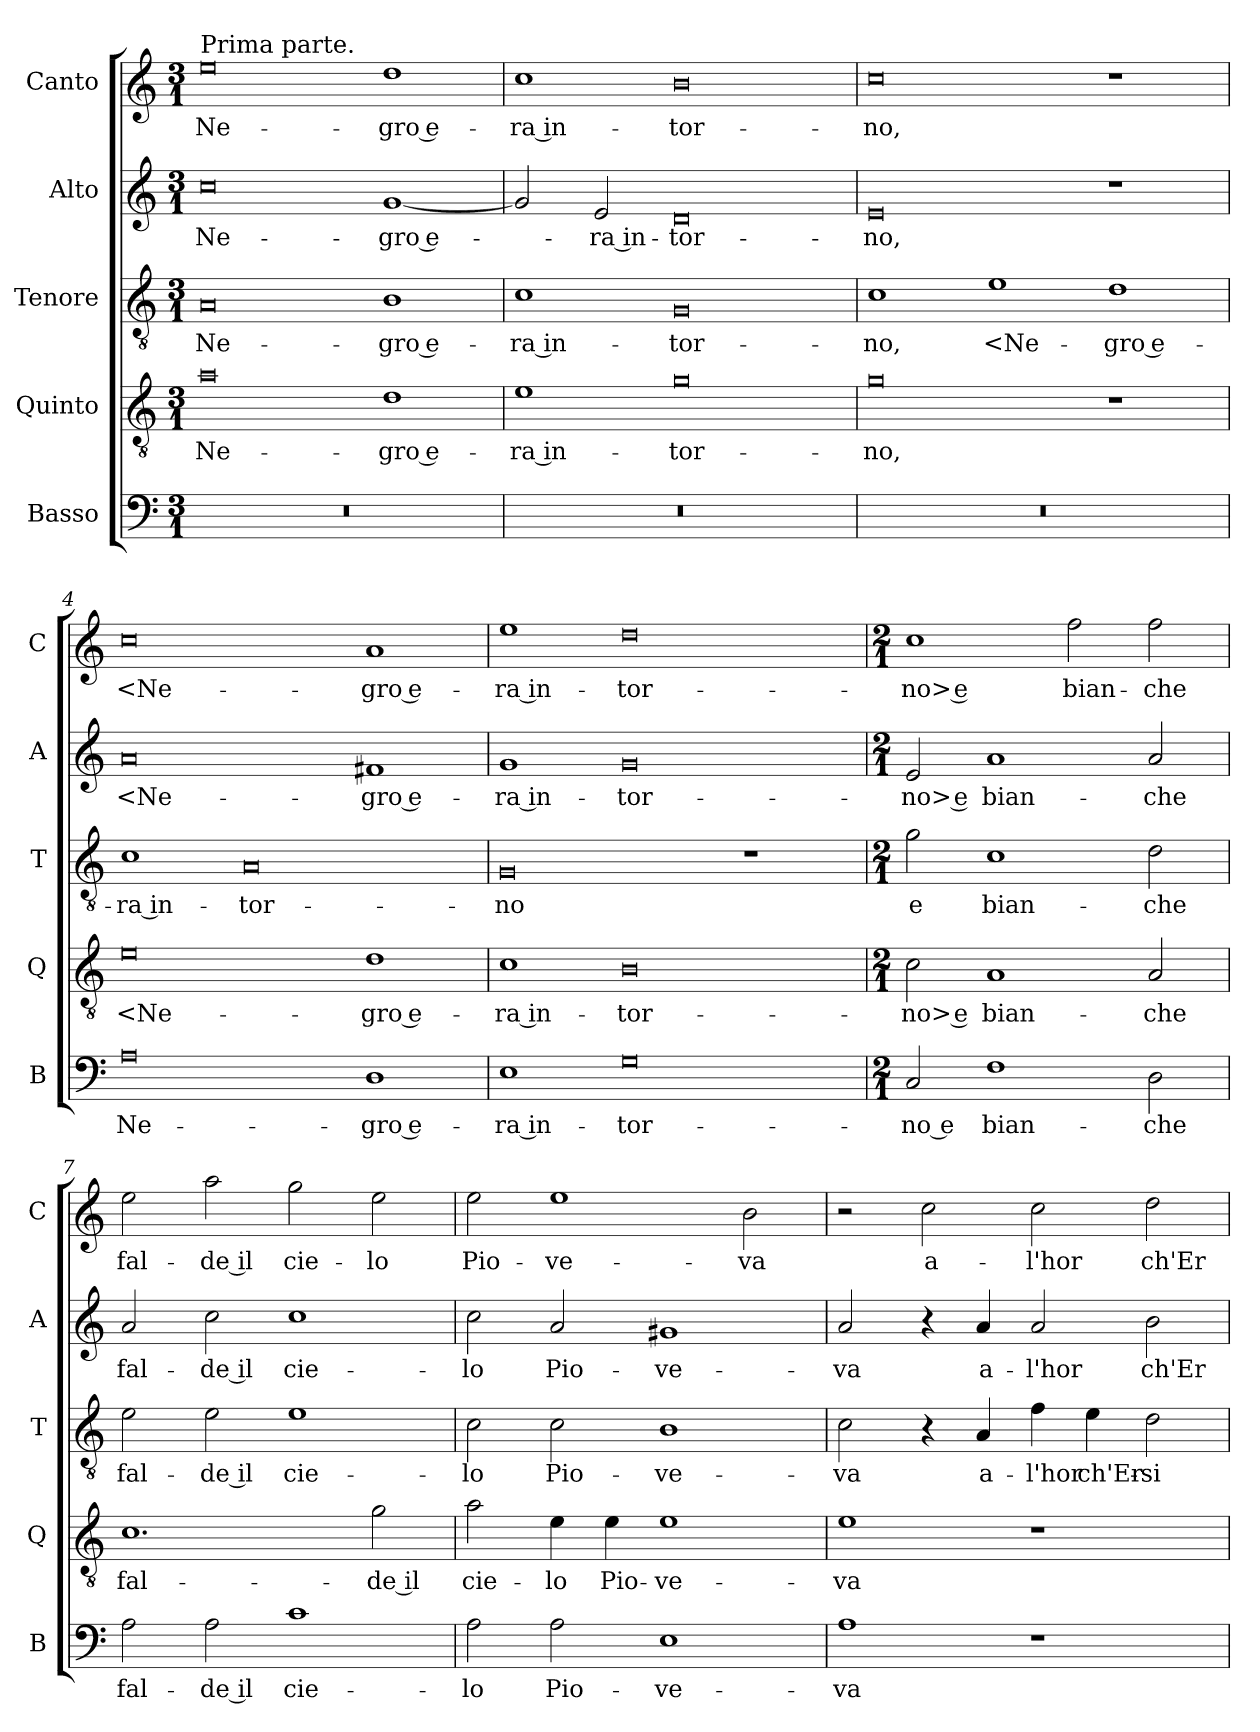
**kern	**text	**kern	**text	**kern	**text	**kern	**text	**kern	**text
*part5	*part5	*part4	*part4	*part3	*part3	*part2	*part2	*part1	*part1
*staff5	*staff5	*staff4	*staff4	*staff3	*staff3	*staff2	*staff2	*staff1	*staff1
*I"Basso	*	*I"Quinto	*	*I"Tenore	*	*I"Alto	*	*I"Canto	*
*I'B	*	*I'Q	*	*I'T	*	*I'A	*	*I'C	*
*clefF4	*	*clefGv2	*	*clefGv2	*	*clefG2	*	*clefG2	*
*k[]	*	*k[]	*	*k[]	*	*k[]	*	*k[]	*
*M3/1	*	*M3/1	*	*M3/1	*	*M3/1	*	*M3/1	*
=1	=1	=1	=1	=1	=1	=1	=1	=1	=1
!	!	!	!	!	!	!	!	!LO:TX:a:t=Prima parte.	!
1%3r	.	0a	Ne-	0A	Ne-	0cc	Ne-	0ee	Ne-
.	.	1d	-gro e-	1B	-gro e-	[1g	-gro e-	1dd	-gro e-
=2	=2	=2	=2	=2	=2	=2	=2	=2	=2
1%3r	.	1e	-ra in-	1c	-ra in-	2g]	.	1cc	-ra in-
.	.	.	.	.	.	2e	-ra in-	.	.
.	.	0g	-tor-	0G	-tor-	0d	-tor-	0b	-tor-
=3	=3	=3	=3	=3	=3	=3	=3	=3	=3
1%3r	.	0g	-no,	1c	-no,	0e	-no,	0cc	-no,
.	.	.	.	1e	<Ne-	.	.	.	.
.	.	1r	.	1d	-gro e-	1r	.	1r	.
=4	=4	=4	=4	=4	=4	=4	=4	=4	=4
0A	Ne-	0e	<Ne-	1c	-ra in-	0a	<Ne-	0cc	<Ne-
.	.	.	.	0A	-tor-	.	.	.	.
1D	-gro e-	1d	-gro e-	.	.	1f#X	-gro e-	1a	-gro e-
=5	=5	=5	=5	=5	=5	=5	=5	=5	=5
1E	-ra in-	1c	-ra in-	0G	-no	1g	-ra in-	1ee	-ra in-
0G	-tor-	0B	-tor-	.	.	0g	-tor-	0dd	-tor-
.	.	.	.	1r	.	.	.	.	.
=6	=6	=6	=6	=6	=6	=6	=6	=6	=6
*M2/1	*	*M2/1	*	*M2/1	*	*M2/1	*	*M2/1	*
2C	-no e	2c	-no> e	2g	e	2e	-no> e	1cc	-no> e
1F	bian-	1A	bian-	1c	bian-	1a	bian-	.	.
.	.	.	.	.	.	.	.	2ff	bian-
2D	-che	2A	-che	2d	-che	2a	-che	2ff	-che
=7	=7	=7	=7	=7	=7	=7	=7	=7	=7
2A	fal-	1.c	fal-	2e	fal-	2a	fal-	2ee	fal-
2A	-de il	.	.	2e	-de il	2cc	-de il	2aa	-de il
1c	cie-	.	.	1e	cie-	1cc	cie-	2gg	cie-
.	.	2g	-de il	.	.	.	.	2ee	-lo
=8	=8	=8	=8	=8	=8	=8	=8	=8	=8
2A	-lo	2a	cie-	2c	-lo	2cc	-lo	2ee	Pio-
2A	Pio-	4e	-lo	2c	Pio-	2a	Pio-	1ee	-ve-
.	.	4e	Pio-	.	.	.	.	.	.
1E	-ve-	1e	-ve-	1B	-ve-	1g#X	-ve-	.	.
.	.	.	.	.	.	.	.	2b	-va
=9	=9	=9	=9	=9	=9	=9	=9	=9	=9
1A	-va	1e	-va	2c	-va	2a	-va	2r	.
.	.	.	.	4r	.	4r	.	2cc	a-
.	.	.	.	4A	a-	4a	a-	.	.
1r	.	1r	.	4f	-l'hor	2a	-l'hor	2cc	-l'hor
.	.	.	.	4e	ch'Er-	.	.	.	.
.	.	.	.	2d	-si-	2b	ch'Er-	2dd	ch'Er-
=	=	=	=	=	=	=	=	=	=
*-	*-	*-	*-	*-	*-	*-	*-	*-	*-
